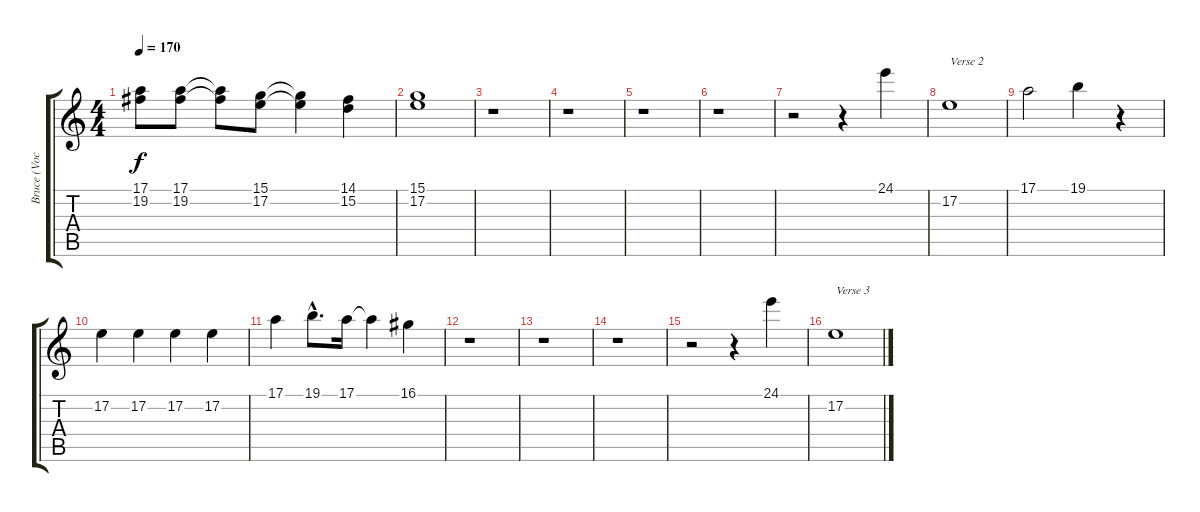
\track ("Bruce (Vocals)" "Bruce (Voc") {instrument cello}
\staff {score tabs}
\tuning (E4 B3 G3 D3 A2 E2) {hide}
\ts (4 4)
\tempo 170
\clef g2
\ks c
(17.1 19.2).8{dy f} (17.1 19.2).8 (17.1{t} 19.2{t}).8 (15.1 17.2).8 (15.1{t} 17.2{t}).4 (14.1 15.2).4 |
(15.1 17.2).1 |
r.1 |
r.1 |
r.1 |
r.1 |
r.2 r.4 24.1.4 |
17.2.1{txt "Verse 2"} |
17.1.2{txt " "} 19.1.4 r.4 |
17.2.4 17.2.4 17.2.4 17.2.4 |
17.1.4 19.1{hac}.8{d} 17.1.16 17.1{t}.4 16.1.4 |
r.1 |
r.1 |
r.1 |
r.2 r.4 24.1.4 |
17.2.1{txt "Verse 3"}
